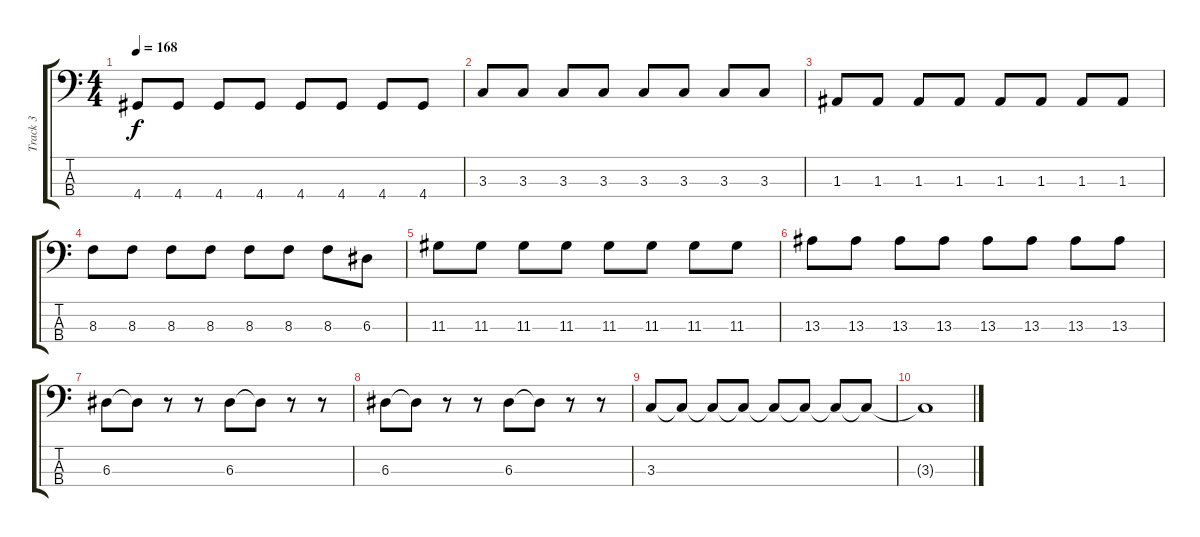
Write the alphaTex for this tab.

\track ("Track 3" "Track 3") {instrument electricbassfinger}
\staff {score tabs}
\tuning (G2 D2 A1 E1) {hide}
\ts (4 4)
\tempo 168
\clef f4
\ks c
4.4.8{dy f} 4.4.8 4.4.8 4.4.8 4.4.8 4.4.8 4.4.8 4.4.8 |
3.3.8 3.3.8 3.3.8 3.3.8 3.3.8 3.3.8 3.3.8 3.3.8 |
1.3.8 1.3.8 1.3.8 1.3.8 1.3.8 1.3.8 1.3.8 1.3.8 |
8.3.8 8.3.8 8.3.8 8.3.8 8.3.8 8.3.8 8.3.8 6.3.8 |
11.3.8 11.3.8 11.3.8 11.3.8 11.3.8 11.3.8 11.3.8 11.3.8 |
13.3.8 13.3.8 13.3.8 13.3.8 13.3.8 13.3.8 13.3.8 13.3.8 |
6.3.8 6.3{t}.8 r.8 r.8 6.3.8 6.3{t}.8 r.8 r.8 |
6.3.8 6.3{t}.8 r.8 r.8 6.3.8 6.3{t}.8 r.8 r.8 |
3.3.8 3.3{t}.8 3.3{t}.8 3.3{t}.8 3.3{t}.8 3.3{t}.8 3.3{t}.8 3.3{t}.8 |
3.3{t}.1
